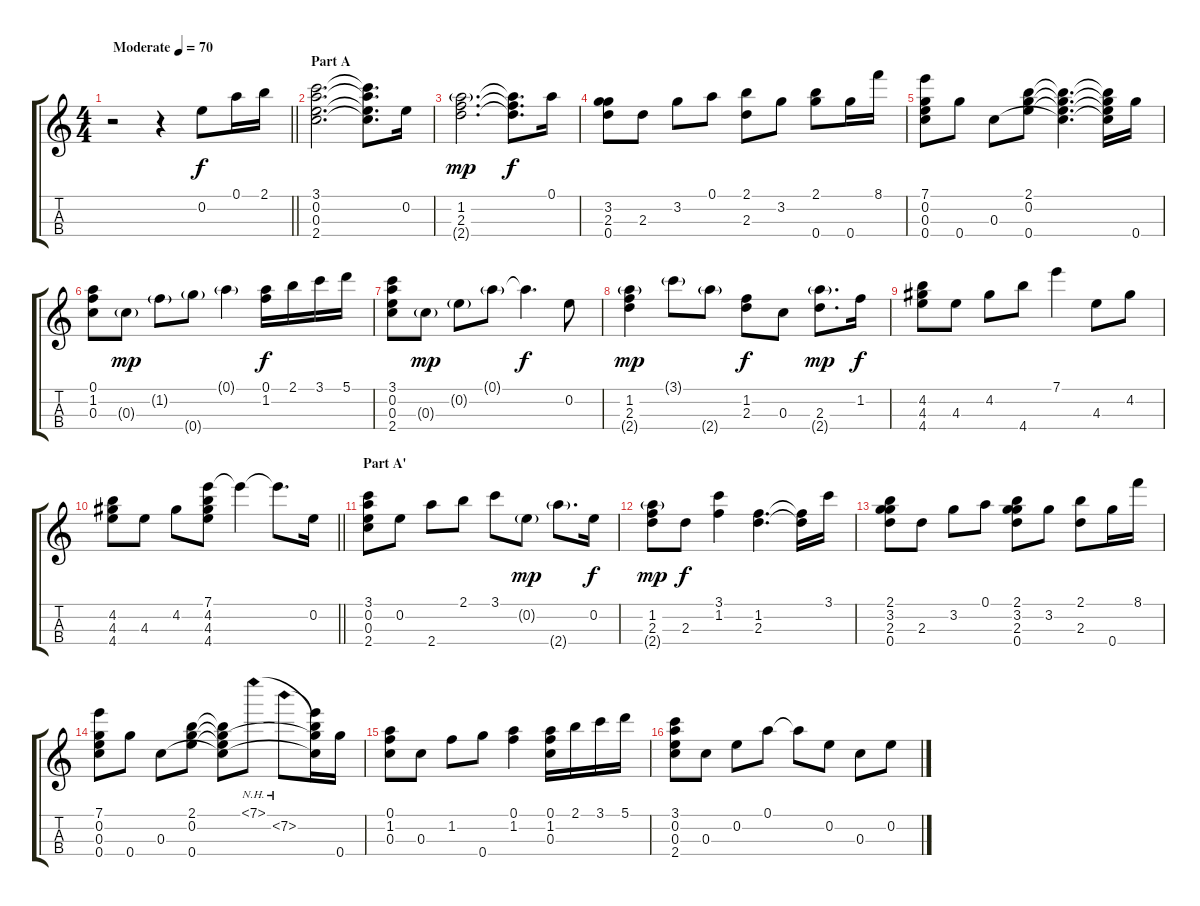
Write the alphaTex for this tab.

\track "" {instrument acousticguitarnylon}
\staff {score tabs}
\tuning (A4 E4 C4 G4) {hide}
\ts (4 4)
\tempo (70 "Moderate")
\clef g2
\barLineRight lightlight
\ks c
r.2{dy f instrument acousticguitarnylon} r.4 0.2.8 0.1.16 2.1.16 |
\section ("" "Part A")
(3.1 0.2 0.3 2.4).2{d} (3.1{t} 0.2{t} 0.3{t} 2.4{t}).8{d} 0.2.16 |
(1.2 2.3 2.4{g}).2{d dy mp} (1.2{t} 2.3{t} 2.4{t}).8{d dy f} 0.1.16 |
(3.2 2.3 0.4).8 2.3.8 3.2.8 0.1.8 (2.1 2.3).8 3.2.8 (2.1 0.4).8 0.4.16 8.1.16 |
(7.1 0.2 0.3 0.4).8 0.4.8 0.3.8 (2.1 0.2 0.4).8 (2.1{t} 0.2{t} 0.3{t} 0.4{t}).4{d} (2.1{t} 0.2{t} 0.3{t} 0.4{t}).16 0.4.16 |
(0.1 1.2 0.3).8 0.3{g}.8{dy mp} 1.2{g}.8 0.4{g}.8 0.1{g}.4 (0.1 1.2).16{dy f} 2.1.16 3.1.16 5.1.16 |
(3.1 0.2 0.3 2.4).8 0.3{g}.8{dy mp} 0.2{g}.8 0.1{g}.8 0.1{t}.4{d dy f} 0.2.8 |
(1.2 2.3 2.4{g}).4{dy mp} 3.1{g}.8 2.4{g}.8 (1.2 2.3).8{dy f} 0.3.8 (2.3 2.4{g}).8{d dy mp} 1.2.16{dy f} |
(4.2 4.3 4.4).8 4.3.8 4.2.8 4.4.8 7.1.4 4.3.8 4.2.8 |
\barLineRight lightlight
(4.2 4.3 4.4).8 4.3.8 4.2.8 (7.1 4.2 4.3 4.4).8 7.1{t}.4 7.1{t}.8{d} 0.2.16 |
\section ("" "Part A'")
(3.1 0.2 0.3 2.4).8 0.2.8 2.4.8 2.1.8 3.1.8 0.2{g}.8{dy mp} 2.4{g}.8{d} 0.2.16{dy f} |
(1.2 2.3 2.4{g}).8{dy mp} 2.3.8{dy f} (3.1 1.2).4 (1.2 2.3).4{d} (1.2{t} 2.3{t}).16 3.1.16 |
(2.1 3.2 2.3 0.4).8 2.3.8 3.2.8 0.1.8 (2.1 3.2 2.3 0.4).8 3.2.8 (2.1 2.3).8 0.4.16 8.1.16 |
(7.1 0.2 0.3 0.4).8 0.4.8 0.3.8 (2.1 0.2 0.4).8 (2.1{t} 0.2{t} 0.3{t} 0.4{t}).8 7.1{nh}.8 7.2{nh}.8 (7.1{t} 7.2{t} 0.3{t} 0.4{t}).16 0.4.16 |
(0.1 1.2 0.3).8 0.3.8 1.2.8 0.4.8 (0.1 1.2).4 (0.1 1.2 0.3).16 2.1.16 3.1.16 5.1.16 |
(3.1 0.2 0.3 2.4).8 0.3.8 0.2.8 0.1.8 0.1{t}.8 0.2.8 0.3.8 0.2.8
